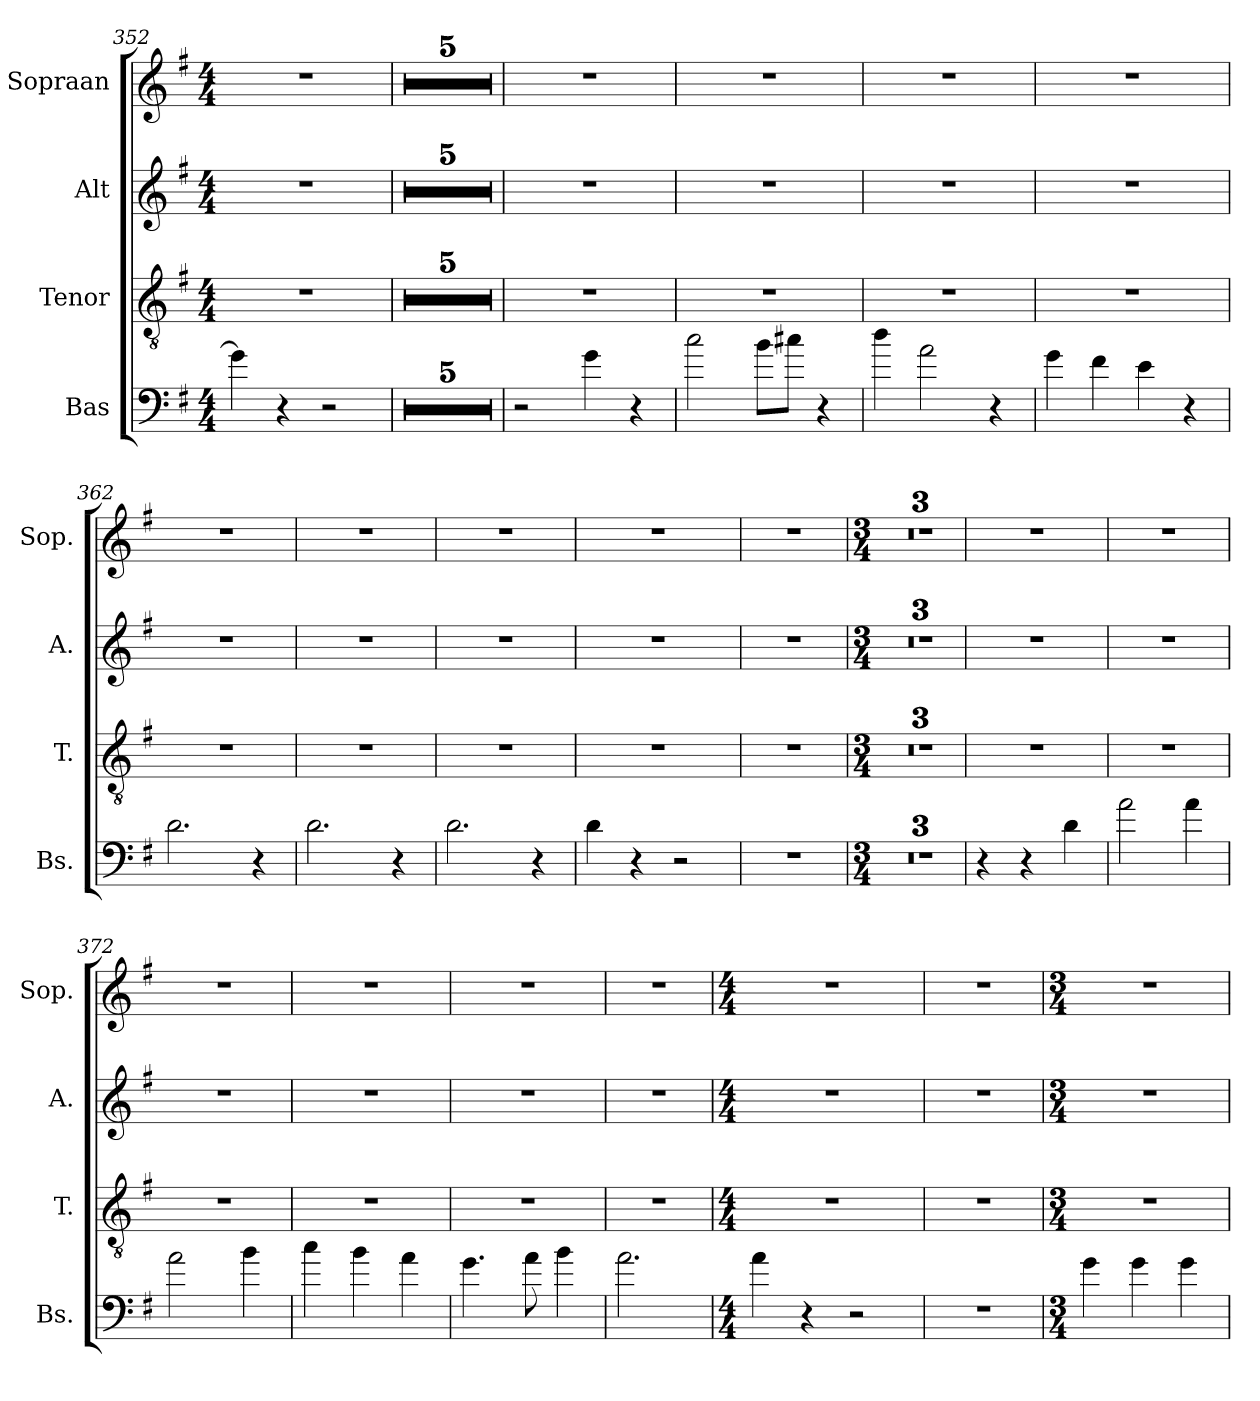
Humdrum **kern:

**kern	**kern	**kern	**kern
*part4	*part3	*part2	*part1
*staff4	*staff3	*staff2	*staff1
*I"Bas	*I"Tenor	*I"Alt	*I"Sopraan
*I'Bs.	*I'T.	*I'A.	*I'Sop.
*clefF4	*clefGv2	*clefG2	*clefG2
*k[f#]	*k[f#]	*k[f#]	*k[f#]
*M4/4	*M4/4	*M4/4	*M4/4
=352	=352	=352	=352
4g\]	1r	1r	1r
4r	.	.	.
2r	.	.	.
=353	=353	=353	=353
1r	1r	1r	1r
=354	=354	=354	=354
1r	1r	1r	1r
=355	=355	=355	=355
1r	1r	1r	1r
=356	=356	=356	=356
1r	1r	1r	1r
=357	=357	=357	=357
1r	1r	1r	1r
=358	=358	=358	=358
2r	1r	1r	1r
4g\	.	.	.
4r	.	.	.
=359	=359	=359	=359
2cc\	1r	1r	1r
8b\L	.	.	.
8cc#X\J	.	.	.
4r	.	.	.
=360	=360	=360	=360
4dd\	1r	1r	1r
2a\	.	.	.
4r	.	.	.
=361	=361	=361	=361
4g\	1r	1r	1r
4f#\	.	.	.
4e\	.	.	.
4r	.	.	.
!!LO:PB:g=z
=362	=362	=362	=362
2.d\	1r	1r	1r
4r	.	.	.
=363	=363	=363	=363
2.d\	1r	1r	1r
4r	.	.	.
=364	=364	=364	=364
2.d\	1r	1r	1r
4r	.	.	.
=365	=365	=365	=365
4d\	1r	1r	1r
4r	.	.	.
2r	.	.	.
=366	=366	=366	=366
1r	1r	1r	1r
=367	=367	=367	=367
*M3/4	*M3/4	*M3/4	*M3/4
2.r	2.r	2.r	2.r
=368	=368	=368	=368
2.r	2.r	2.r	2.r
=369	=369	=369	=369
2.r	2.r	2.r	2.r
=370	=370	=370	=370
4r	2.r	2.r	2.r
4r	.	.	.
4d\	.	.	.
=371	=371	=371	=371
2a\	2.r	2.r	2.r
4a\	.	.	.
=372	=372	=372	=372
2a\	2.r	2.r	2.r
4b\	.	.	.
=373	=373	=373	=373
4cc\	2.r	2.r	2.r
4b\	.	.	.
4a\	.	.	.
!!LO:LB:g=z
=374	=374	=374	=374
4.g\	2.r	2.r	2.r
8a\	.	.	.
4b\	.	.	.
=375	=375	=375	=375
2.a\	2.r	2.r	2.r
=376	=376	=376	=376
*M4/4	*M4/4	*M4/4	*M4/4
4a\	1r	1r	1r
4r	.	.	.
2r	.	.	.
=377	=377	=377	=377
1r	1r	1r	1r
=378	=378	=378	=378
*M3/4	*M3/4	*M3/4	*M3/4
4g\	2.r	2.r	2.r
4g\	.	.	.
4g\	.	.	.
=	=	=	=
*-	*-	*-	*-
